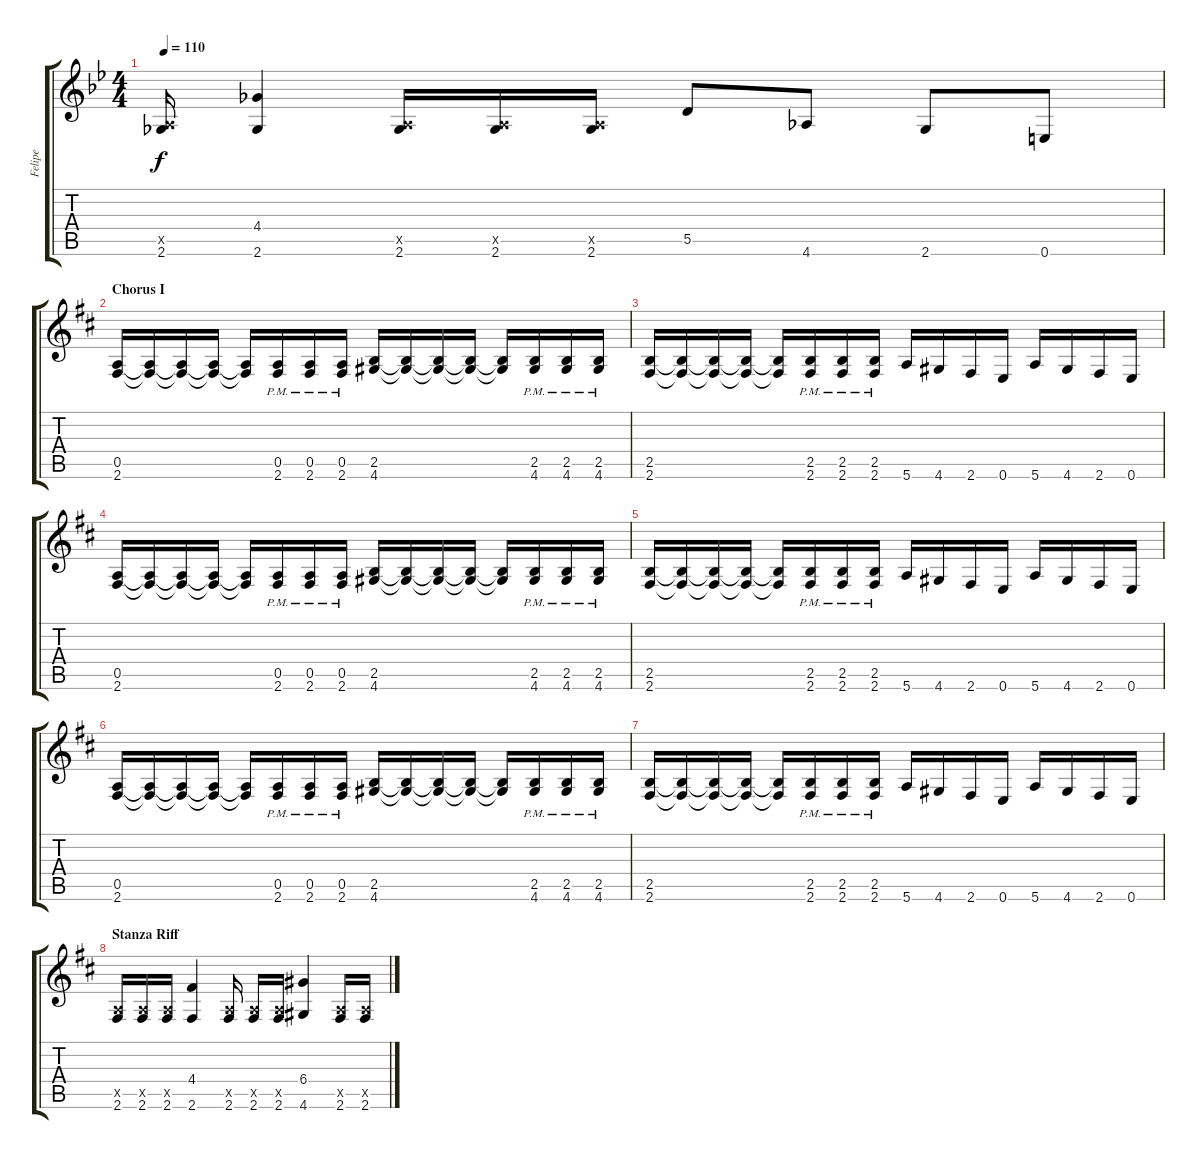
\track ("Felipe" "Felipe") {instrument overdrivenguitar}
\staff {score tabs}
\tuning (E4 B3 G3 D3 A2 E2) {hide}
\ts (4 4)
\tempo 110
\clef g2
\ks bb
(0.5{x} 2.6).16{dy f} (4.4 2.6).4 (0.5{x} 2.6).16 (0.5{x} 2.6).16 (0.5{x} 2.6).16 5.5.8 4.6.8 2.6.8 0.6.8 |
\section ("" "Chorus I")
\ks bminor
(0.5 2.6).16 (0.5{t} 2.6{t}).16 (0.5{t} 2.6{t}).16 (0.5{t} 2.6{t}).16 (0.5{t} 2.6{t}).16 (0.5{pm} 2.6).16 (0.5{pm} 2.6).16 (0.5{pm} 2.6).16 (2.5 4.6).16 (2.5{t} 4.6{t}).16 (2.5{t} 4.6{t}).16 (2.5{t} 4.6{t}).16 (2.5{t} 4.6{t}).16 (2.5{pm} 4.6).16 (2.5{pm} 4.6).16 (2.5{pm} 4.6).16 |
(2.5 2.6).16 (2.5{t} 2.6{t}).16 (2.5{t} 2.6{t}).16 (2.5{t} 2.6{t}).16 (2.5{t} 2.6{t}).16 (2.5{pm} 2.6).16 (2.5{pm} 2.6).16 (2.5{pm} 2.6).16 5.6.16 4.6.16 2.6.16 0.6.16 5.6.16 4.6.16 2.6.16 0.6.16 |
(0.5 2.6).16 (0.5{t} 2.6{t}).16 (0.5{t} 2.6{t}).16 (0.5{t} 2.6{t}).16 (0.5{t} 2.6{t}).16 (0.5{pm} 2.6).16 (0.5{pm} 2.6).16 (0.5{pm} 2.6).16 (2.5 4.6).16 (2.5{t} 4.6{t}).16 (2.5{t} 4.6{t}).16 (2.5{t} 4.6{t}).16 (2.5{t} 4.6{t}).16 (2.5{pm} 4.6).16 (2.5{pm} 4.6).16 (2.5{pm} 4.6).16 |
(2.5 2.6).16 (2.5{t} 2.6{t}).16 (2.5{t} 2.6{t}).16 (2.5{t} 2.6{t}).16 (2.5{t} 2.6{t}).16 (2.5{pm} 2.6).16 (2.5{pm} 2.6).16 (2.5{pm} 2.6).16 5.6.16 4.6.16 2.6.16 0.6.16 5.6.16 4.6.16 2.6.16 0.6.16 |
(0.5 2.6).16 (0.5{t} 2.6{t}).16 (0.5{t} 2.6{t}).16 (0.5{t} 2.6{t}).16 (0.5{t} 2.6{t}).16 (0.5{pm} 2.6).16 (0.5{pm} 2.6).16 (0.5{pm} 2.6).16 (2.5 4.6).16 (2.5{t} 4.6{t}).16 (2.5{t} 4.6{t}).16 (2.5{t} 4.6{t}).16 (2.5{t} 4.6{t}).16 (2.5{pm} 4.6).16 (2.5{pm} 4.6).16 (2.5{pm} 4.6).16 |
(2.5 2.6).16 (2.5{t} 2.6{t}).16 (2.5{t} 2.6{t}).16 (2.5{t} 2.6{t}).16 (2.5{t} 2.6{t}).16 (2.5{pm} 2.6).16 (2.5{pm} 2.6).16 (2.5{pm} 2.6).16 5.6.16 4.6.16 2.6.16 0.6.16 5.6.16 4.6.16 2.6.16 0.6.16 |
\section ("" "Stanza Riff")
(0.5{x} 2.6).16 (0.5{x} 2.6).16 (0.5{x} 2.6).16 (4.4 2.6).4 (0.5{x} 2.6).16 (0.5{x} 2.6).16 (0.5{x} 2.6).16 (6.4 4.6).4 (0.5{x} 2.6).16 (0.5{x} 2.6).16
